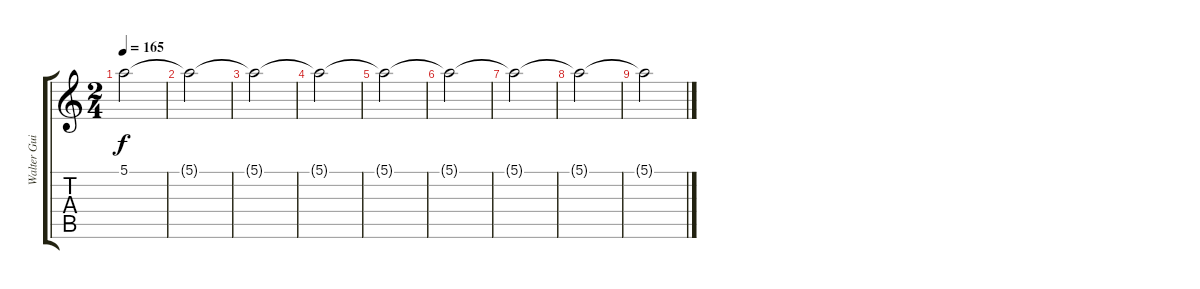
\track ("Walter Guiardino" "Walter Gui") {instrument overdrivenguitar}
\staff {score tabs}
\tuning (E4 B3 G3 D3 A2 E2) {hide}
\ts (2 4)
\tempo 165
\clef g2
\ks c
5.1.2{dy f} |
5.1{t}.2 |
5.1{t}.2 |
5.1{t}.2 |
5.1{t}.2 |
5.1{t}.2 |
5.1{t}.2 |
5.1{t}.2 |
5.1{t}.2
